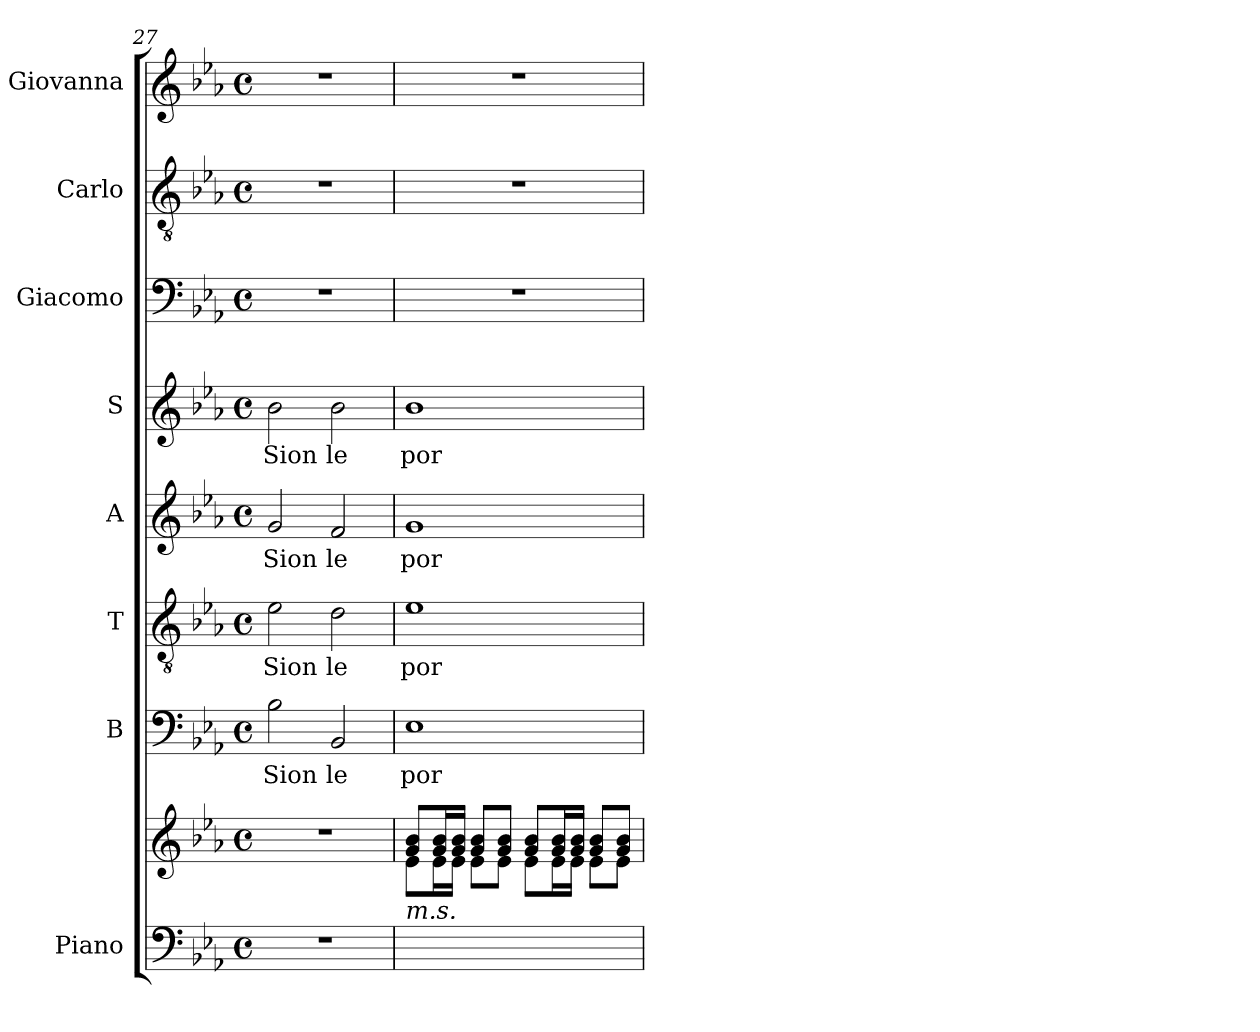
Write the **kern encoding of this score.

**kern	**kern	**kern	**text	**kern	**text	**kern	**text	**kern	**text	**kern	**kern	**kern
*part8	*part8	*part7	*part7	*part6	*part6	*part5	*part5	*part4	*part4	*part3	*part2	*part1
*staff9	*staff8	*staff7	*staff7	*staff6	*staff6	*staff5	*staff5	*staff4	*staff4	*staff3	*staff2	*staff1
*I"Piano	*	*I"B	*	*I"T	*	*I"A	*	*I"S	*	*I"Giacomo	*I"Carlo	*I"Giovanna
*I'Pno	*	*I'B	*	*I'T	*	*I'A	*	*I'S	*	*	*	*I'V
*clefF4	*clefG2	*clefF4	*	*clefGv2	*	*clefG2	*	*clefG2	*	*clefF4	*clefGv2	*clefG2
*k[b-e-a-]	*k[b-e-a-]	*k[b-e-a-]	*	*k[b-e-a-]	*	*k[b-e-a-]	*	*k[b-e-a-]	*	*k[b-e-a-]	*k[b-e-a-]	*k[b-e-a-]
*M4/4	*M4/4	*M4/4	*	*M4/4	*	*M4/4	*	*M4/4	*	*M4/4	*M4/4	*M4/4
*met(c)	*met(c)	*met(c)	*	*met(c)	*	*met(c)	*	*met(c)	*	*met(c)	*met(c)	*met(c)
=27	=27	=27	=27	=27	=27	=27	=27	=27	=27	=27	=27	=27
!	!	!	!LO:LY:b	!	!LO:LY:b	!	!LO:LY:b	!	!LO:LY:b	!	!	!
1r	1r	2B-\	Sion	2e-\	Sion	2g/	Sion	2b-\	Sion	1r	1r	1r
!	!	!	!LO:LY:b	!	!LO:LY:b	!	!LO:LY:b	!	!LO:LY:b	!	!	!
.	.	2BB-/	le	2d\	le	2f/	le	2b-\	le	.	.	.
=28	=28	=28	=28	=28	=28	=28	=28	=28	=28	=28	=28	=28
*	*^	*	*	*	*	*	*	*	*	*	*	*
!LO:TX:a:i:t=m.s.	!	!	!	!	!	!	!	!	!	!	!	!	!
!	!	!	!	!LO:LY:b	!	!LO:LY:b	!	!LO:LY:b	!	!LO:LY:b	!	!	!
1ryy	8g/ 8b-/L	8e-\L	1E-	por-	1e-	por-	1g	por-	1b-	por-	1r	1r	1r
.	16g/ 16b-/L	16e-\L	.	.	.	.	.	.	.	.	.	.	.
.	16g/ 16b-/JJ	16e-\JJ	.	.	.	.	.	.	.	.	.	.	.
.	8g/ 8b-/L	8e-\L	.	.	.	.	.	.	.	.	.	.	.
.	8g/ 8b-/J	8e-\J	.	.	.	.	.	.	.	.	.	.	.
.	8g/ 8b-/L	8e-\L	.	.	.	.	.	.	.	.	.	.	.
.	16g/ 16b-/L	16e-\L	.	.	.	.	.	.	.	.	.	.	.
.	16g/ 16b-/JJ	16e-\JJ	.	.	.	.	.	.	.	.	.	.	.
.	8g/ 8b-/L	8e-\L	.	.	.	.	.	.	.	.	.	.	.
.	8g/ 8b-/J	8e-\J	.	.	.	.	.	.	.	.	.	.	.
*	*v	*v	*	*	*	*	*	*	*	*	*	*	*
=	=	=	=	=	=	=	=	=	=	=	=	=
*-	*-	*-	*-	*-	*-	*-	*-	*-	*-	*-	*-	*-
